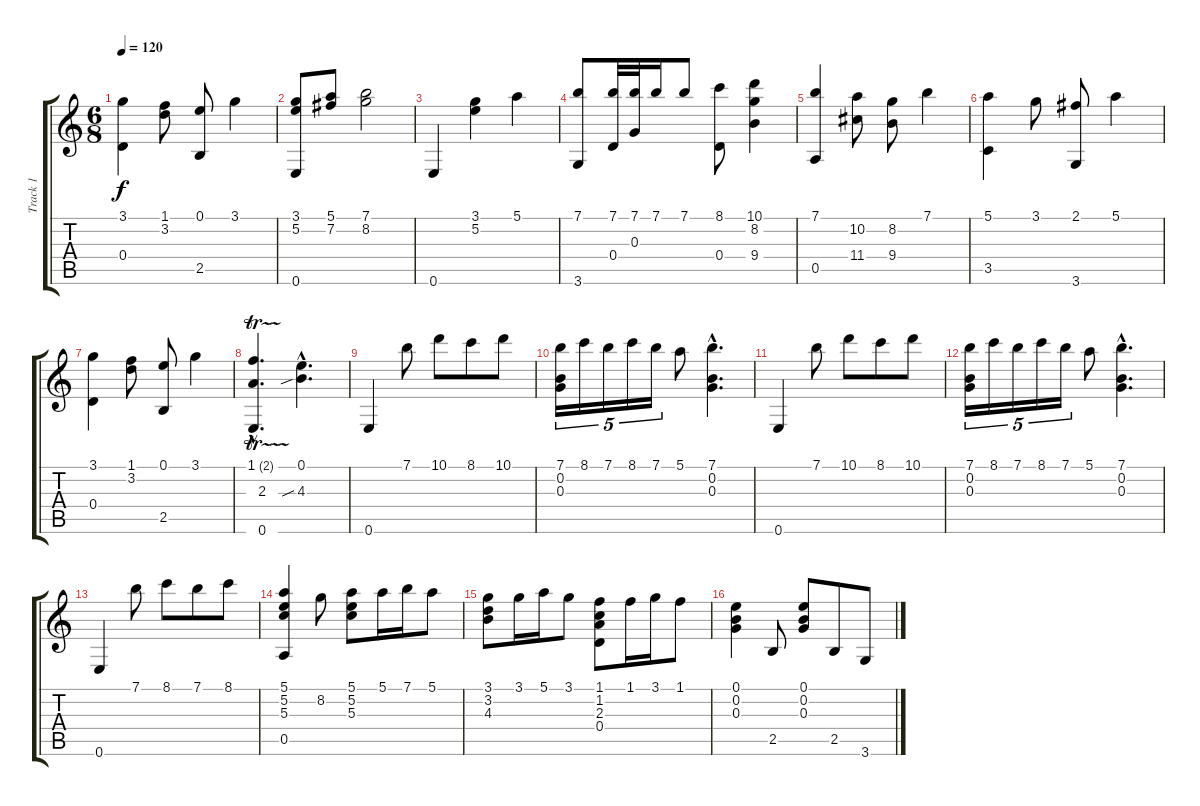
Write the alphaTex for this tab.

\track ("Track 1" "Track 1") {instrument acousticguitarnylon}
\staff {score tabs}
\tuning (E4 B3 G3 D3 A2 E2) {hide}
\ts (6 8)
\tempo 120
\clef g2
\ks c
(3.1 0.4).4{dy f} (1.1 3.2).8 (0.1 2.5).8 3.1.4 |
(3.1 5.2 0.6).8 (5.1 7.2).8 (7.1 8.2).2 |
0.6.4 (3.1 5.2).4 5.1.4 |
(7.1 3.6).8 (7.1 0.4).32 (7.1 0.3).32 7.1.16 7.1.8 (8.1 0.4).8 (10.1 8.2 9.4).4 |
(7.1 0.5).4 (10.2 11.4).8 (8.2 9.4).8 7.1.4 |
(5.1 3.5).4 3.1.8 (2.1 3.6).8 5.1.4 |
(3.1 0.4).4 (1.1 3.2).8 (0.1 2.5).8 3.1.4 |
(1.1{tr (2 16) hac} 2.3{hac} 0.6{hac}).4{d} (0.1{hac} 4.3{sib hac}).4{d} |
0.6.4 7.1.8 10.1.8 8.1.8 10.1.8 |
(7.1 0.2 0.3).16{tu (5 4)} 8.1.16{tu (5 4)} 7.1.16{tu (5 4)} 8.1.16{tu (5 4)} 7.1.16{tu (5 4)} 5.1.8 (7.1{hac} 0.2{hac} 0.3{hac}).4{d} |
0.6.4 7.1.8 10.1.8 8.1.8 10.1.8 |
(7.1 0.2 0.3).16{tu (5 4)} 8.1.16{tu (5 4)} 7.1.16{tu (5 4)} 8.1.16{tu (5 4)} 7.1.16{tu (5 4)} 5.1.8 (7.1{hac} 0.2{hac} 0.3{hac}).4{d} |
0.6.4 7.1.8 8.1.8 7.1.8 8.1.8 |
(5.1 5.2 5.3 0.5).4 8.2.8 (5.1 5.2 5.3).8 5.1.16 7.1.16 5.1.8 |
(3.1 3.2 4.3).8 3.1.16 5.1.16 3.1.8 (1.1 1.2 2.3 0.4).8 1.1.16 3.1.16 1.1.8 |
(0.1 0.2 0.3).4 2.5.8 (0.1 0.2 0.3).8 2.5.8 3.6.8
